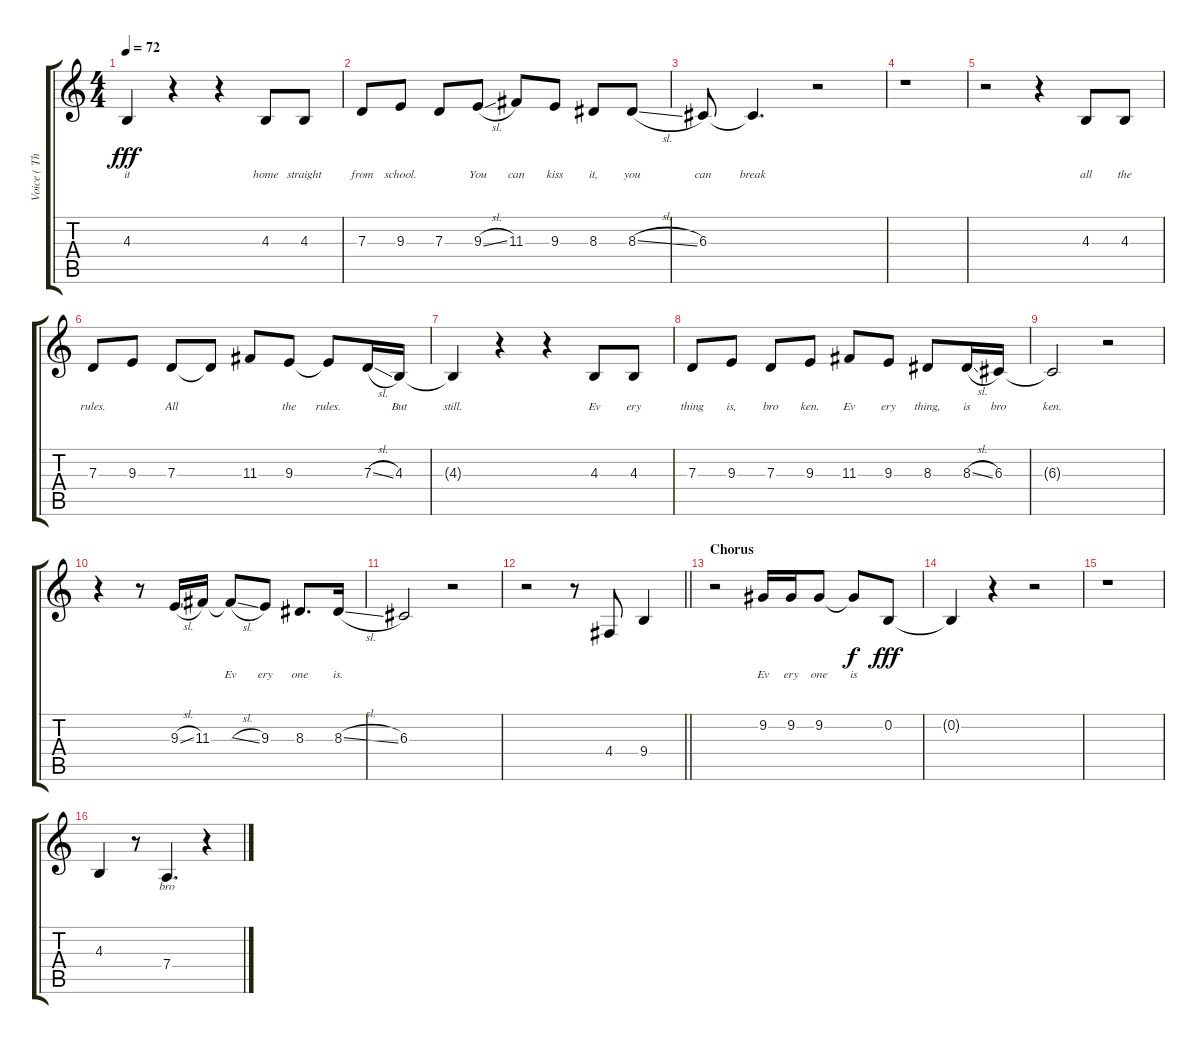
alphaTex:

\track ("Voice ( Thom Yorke )" "Voice ( Th") {instrument lead1square}
\staff {score tabs}
\tuning (E4 B3 G3 D3 A2 E2) {hide}
\ts (4 4)
\tempo 72
\clef g2
\ks c
4.3{t}.4{lyrics (0 "it") lyrics (1 "") lyrics (2 "") lyrics (3 "") lyrics (4 "") dy fff} r.4 r.4 4.3.8{lyrics (0 "home") lyrics (1 "") lyrics (2 "") lyrics (3 "") lyrics (4 "")} 4.3.8{lyrics (0 "straight") lyrics (1 "") lyrics (2 "") lyrics (3 "") lyrics (4 "")} |
7.3.8{lyrics (0 "from") lyrics (1 "") lyrics (2 "") lyrics (3 "") lyrics (4 "")} 9.3.8{lyrics (0 "school.") lyrics (1 "") lyrics (2 "") lyrics (3 "") lyrics (4 "")} 7.3.8{lyrics (0 "") lyrics (1 "") lyrics (2 "") lyrics (3 "") lyrics (4 "")} 9.3{sl}.8{lyrics (0 "You") lyrics (1 "") lyrics (2 "") lyrics (3 "") lyrics (4 "")} 11.3.8{lyrics (0 "can") lyrics (1 "") lyrics (2 "") lyrics (3 "") lyrics (4 "")} 9.3.8{lyrics (0 "kiss") lyrics (1 "") lyrics (2 "") lyrics (3 "") lyrics (4 "")} 8.3.8{lyrics (0 "it,") lyrics (1 "") lyrics (2 "") lyrics (3 "") lyrics (4 "")} 8.3{sl}.8{lyrics (0 "you") lyrics (1 "") lyrics (2 "") lyrics (3 "") lyrics (4 "")} |
6.3.8{lyrics (0 "can") lyrics (1 "") lyrics (2 "") lyrics (3 "") lyrics (4 "")} 6.3{t}.4{d lyrics (0 "break") lyrics (1 "") lyrics (2 "") lyrics (3 "") lyrics (4 "")} r.2 |
r.1 |
r.2 r.4 4.3.8{lyrics (0 "all") lyrics (1 "") lyrics (2 "") lyrics (3 "") lyrics (4 "")} 4.3.8{lyrics (0 "the") lyrics (1 "") lyrics (2 "") lyrics (3 "") lyrics (4 "")} |
7.3.8{lyrics (0 "rules.") lyrics (1 "") lyrics (2 "") lyrics (3 "") lyrics (4 "")} 9.3.8{lyrics (0 "") lyrics (1 "") lyrics (2 "") lyrics (3 "") lyrics (4 "")} 7.3.8{lyrics (0 "All") lyrics (1 "") lyrics (2 "") lyrics (3 "") lyrics (4 "")} 7.3{t}.8{lyrics (0 "") lyrics (1 "") lyrics (2 "") lyrics (3 "") lyrics (4 "")} 11.3.8{lyrics (0 "") lyrics (1 "") lyrics (2 "") lyrics (3 "") lyrics (4 "")} 9.3.8{lyrics (0 "the") lyrics (1 "") lyrics (2 "") lyrics (3 "") lyrics (4 "")} 9.3{t}.8{lyrics (0 "rules.") lyrics (1 "") lyrics (2 "") lyrics (3 "") lyrics (4 "")} 7.3{sl}.16{lyrics (0 "") lyrics (1 "") lyrics (2 "") lyrics (3 "") lyrics (4 "")} 4.3.16{lyrics (0 "But") lyrics (1 "") lyrics (2 "") lyrics (3 "") lyrics (4 "")} |
4.3{t}.4{lyrics (0 "still.") lyrics (1 "") lyrics (2 "") lyrics (3 "") lyrics (4 "")} r.4 r.4 4.3.8{lyrics (0 "Ev") lyrics (1 "") lyrics (2 "") lyrics (3 "") lyrics (4 "")} 4.3.8{lyrics (0 "ery") lyrics (1 "") lyrics (2 "") lyrics (3 "") lyrics (4 "")} |
7.3.8{lyrics (0 "thing") lyrics (1 "") lyrics (2 "") lyrics (3 "") lyrics (4 "")} 9.3.8{lyrics (0 "is,") lyrics (1 "") lyrics (2 "") lyrics (3 "") lyrics (4 "")} 7.3.8{lyrics (0 "bro") lyrics (1 "") lyrics (2 "") lyrics (3 "") lyrics (4 "")} 9.3.8{lyrics (0 "ken.") lyrics (1 "") lyrics (2 "") lyrics (3 "") lyrics (4 "")} 11.3.8{lyrics (0 "Ev") lyrics (1 "") lyrics (2 "") lyrics (3 "") lyrics (4 "")} 9.3.8{lyrics (0 "ery") lyrics (1 "") lyrics (2 "") lyrics (3 "") lyrics (4 "")} 8.3.8{lyrics (0 "thing,") lyrics (1 "") lyrics (2 "") lyrics (3 "") lyrics (4 "")} 8.3{sl}.16{lyrics (0 "is") lyrics (1 "") lyrics (2 "") lyrics (3 "") lyrics (4 "")} 6.3.16{lyrics (0 "bro") lyrics (1 "") lyrics (2 "") lyrics (3 "") lyrics (4 "")} |
6.3{t}.2{lyrics (0 "ken.") lyrics (1 "") lyrics (2 "") lyrics (3 "") lyrics (4 "")} r.2 |
r.4 r.8 9.3{sl}.16{lyrics (0 "") lyrics (1 "") lyrics (2 "") lyrics (3 "") lyrics (4 "")} 11.3.16{lyrics (0 "") lyrics (1 "") lyrics (2 "") lyrics (3 "") lyrics (4 "")} 11.3{sl t}.8{lyrics (0 "Ev") lyrics (1 "") lyrics (2 "") lyrics (3 "") lyrics (4 "")} 9.3.8{lyrics (0 "ery") lyrics (1 "") lyrics (2 "") lyrics (3 "") lyrics (4 "")} 8.3.8{d lyrics (0 "one") lyrics (1 "") lyrics (2 "") lyrics (3 "") lyrics (4 "")} 8.3{sl}.16{lyrics (0 "is.") lyrics (1 "") lyrics (2 "") lyrics (3 "") lyrics (4 "")} |
6.3.2{lyrics (0 "") lyrics (1 "") lyrics (2 "") lyrics (3 "") lyrics (4 "")} r.2 |
\barLineRight lightlight
r.2 r.8 4.4.8{lyrics (0 "") lyrics (1 "") lyrics (2 "") lyrics (3 "") lyrics (4 "")} 9.4.4{lyrics (0 "") lyrics (1 "") lyrics (2 "") lyrics (3 "") lyrics (4 "")} |
\section ("" "Chorus")
r.2 9.2.16{lyrics (0 "Ev") lyrics (1 "") lyrics (2 "") lyrics (3 "") lyrics (4 "")} 9.2.16{lyrics (0 "ery") lyrics (1 "") lyrics (2 "") lyrics (3 "") lyrics (4 "")} 9.2.8{lyrics (0 "one") lyrics (1 "") lyrics (2 "") lyrics (3 "") lyrics (4 "")} 9.2{t}.8{lyrics (0 "is") lyrics (1 "") lyrics (2 "") lyrics (3 "") lyrics (4 "") dy f} 0.2.8{lyrics (0 "") lyrics (1 "") lyrics (2 "") lyrics (3 "") lyrics (4 "") dy fff} |
0.2{t}.4{lyrics (0 "") lyrics (1 "") lyrics (2 "") lyrics (3 "") lyrics (4 "")} r.4 r.2 |
r.1 |
4.3.4{lyrics (0 "") lyrics (1 "") lyrics (2 "") lyrics (3 "") lyrics (4 "")} r.8 7.4.4{d lyrics (0 "bro") lyrics (1 "") lyrics (2 "") lyrics (3 "") lyrics (4 "")} r.4
